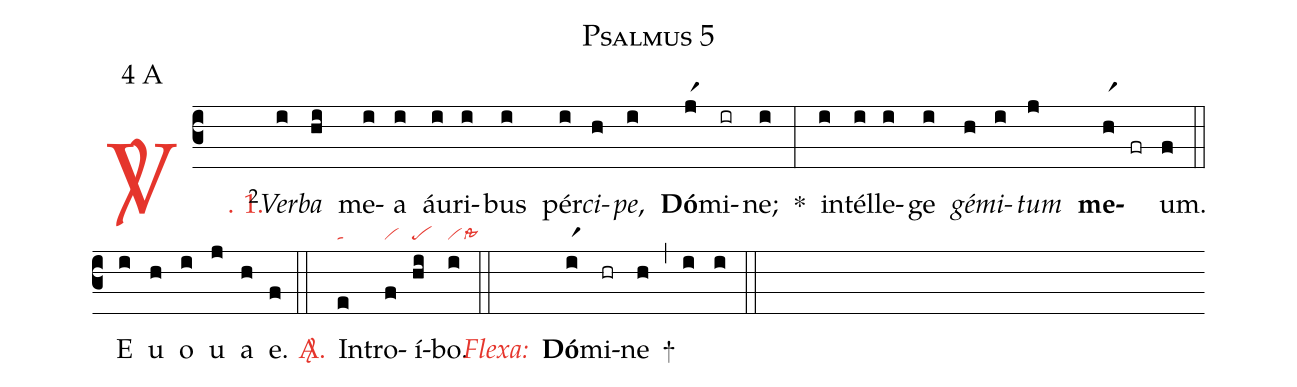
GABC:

name: Psalmus 5;
mode: 4;
mode-differentia: A;
nabc-lines: 1;
%%
(c3)

<c><sp>V/</sp>. 1.</c>() <v>\VSup{2}</v><i>Ver</i>(i)<i>ba</i>(hi) me(i)a(i) áu(i)ri(i)bus(i) pér(i)<i>ci</i>(h)<i>pe</i>,(i) <b>Dó</b>(jr1)mi(ir)ne;(i) *(:) in(i)tél(i)le(i)ge(i) <i>gé</i>(h)<i>mi</i>(i)<i>tum</i>(j) <b>me</b>(hr1 fr)um.(f) (::)

<eu>E(i) u(h) o(i) u(j) a(h) e.</eu>(f) (::)

<nlba><c><sp>A/</sp>.</c>() In</nlba>(e|ta)tro(f|vi)í(hi|pe)bo.(i|vilssta6) (::)

<nlba><c><i>Flexa:</i></c>() <b>Dó</b></nlba>(ir1)mi(hr)ne(h) +(,) (i) (i) (::)
